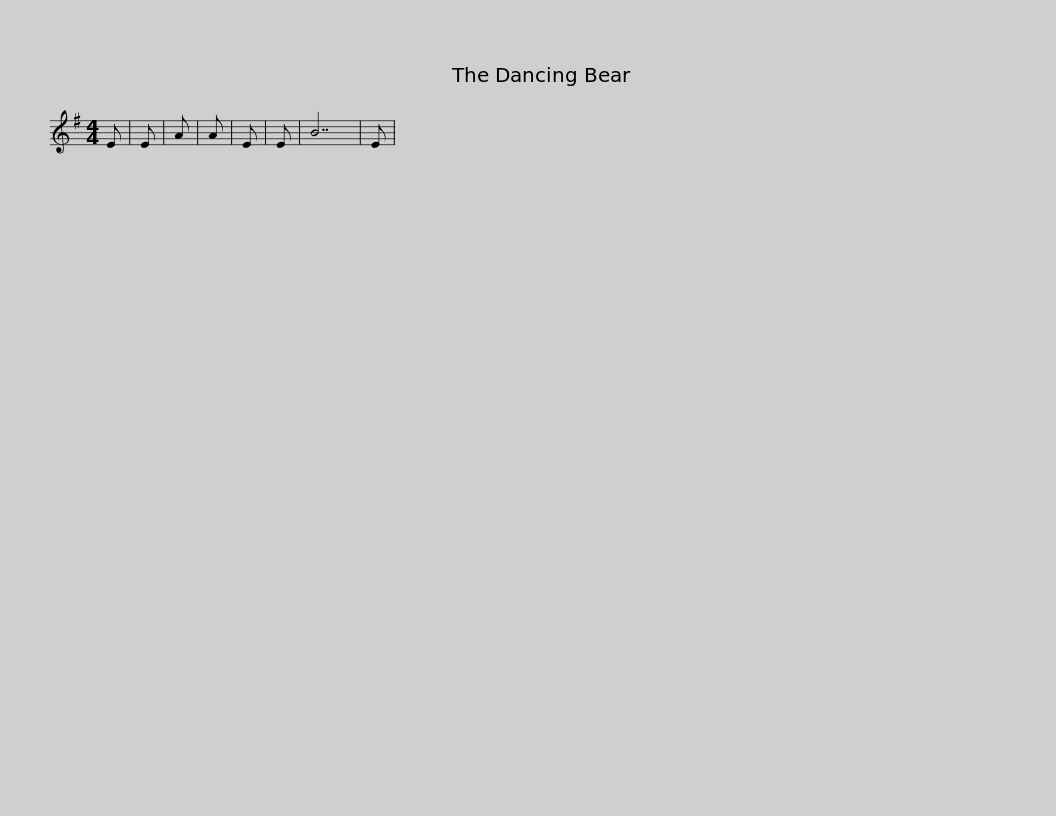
X:1
L:1/8
M:4/4
I:linebreak $
K:Emin
V:1 treble
V:1
 E | E | A | A | E | %5
 E | B7 | E | %8
